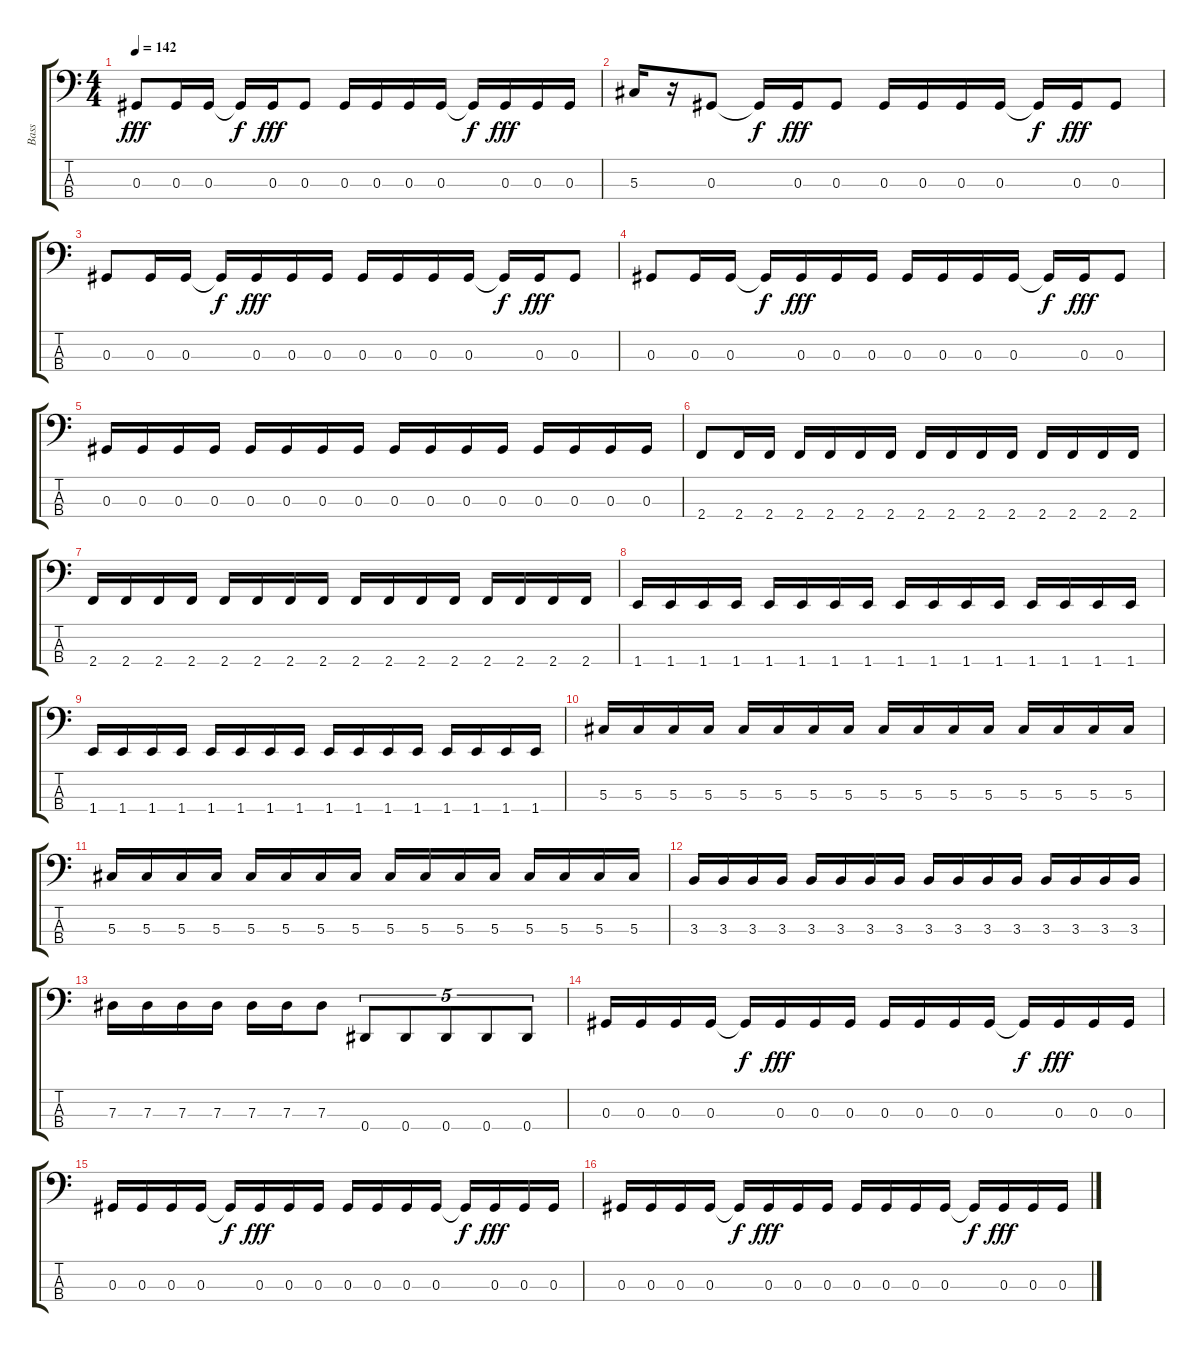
\track ("Bass" "Bass") {instrument electricbassfinger}
\staff {score tabs}
\tuning (Gb2 Db2 Ab1 Eb1) {hide}
\ts (4 4)
\tempo 142
\clef f4
\ks c
0.3.8{dy fff} 0.3.16 0.3.16 0.3{t}.16{dy f} 0.3.16{dy fff} 0.3.8 0.3.16 0.3.16 0.3.16 0.3.16 0.3{t}.16{dy f} 0.3.16{dy fff} 0.3.16 0.3.16 |
5.3.16 r.16 0.3.8 0.3{t}.16{dy f} 0.3.16{dy fff} 0.3.8 0.3.16 0.3.16 0.3.16 0.3.16 0.3{t}.16{dy f} 0.3.16{dy fff} 0.3.8 |
0.3.8 0.3.16 0.3.16 0.3{t}.16{dy f} 0.3.16{dy fff} 0.3.16 0.3.16 0.3.16 0.3.16 0.3.16 0.3.16 0.3{t}.16{dy f} 0.3.16{dy fff} 0.3.8 |
0.3.8 0.3.16 0.3.16 0.3{t}.16{dy f} 0.3.16{dy fff} 0.3.16 0.3.16 0.3.16 0.3.16 0.3.16 0.3.16 0.3{t}.16{dy f} 0.3.16{dy fff} 0.3.8 |
0.3.16 0.3.16 0.3.16 0.3.16 0.3.16 0.3.16 0.3.16 0.3.16 0.3.16 0.3.16 0.3.16 0.3.16 0.3.16 0.3.16 0.3.16 0.3.16 |
2.4.8 2.4.16 2.4.16 2.4.16 2.4.16 2.4.16 2.4.16 2.4.16 2.4.16 2.4.16 2.4.16 2.4.16 2.4.16 2.4.16 2.4.16 |
2.4.16 2.4.16 2.4.16 2.4.16 2.4.16 2.4.16 2.4.16 2.4.16 2.4.16 2.4.16 2.4.16 2.4.16 2.4.16 2.4.16 2.4.16 2.4.16 |
1.4.16 1.4.16 1.4.16 1.4.16 1.4.16 1.4.16 1.4.16 1.4.16 1.4.16 1.4.16 1.4.16 1.4.16 1.4.16 1.4.16 1.4.16 1.4.16 |
1.4.16 1.4.16 1.4.16 1.4.16 1.4.16 1.4.16 1.4.16 1.4.16 1.4.16 1.4.16 1.4.16 1.4.16 1.4.16 1.4.16 1.4.16 1.4.16 |
5.3.16 5.3.16 5.3.16 5.3.16 5.3.16 5.3.16 5.3.16 5.3.16 5.3.16 5.3.16 5.3.16 5.3.16 5.3.16 5.3.16 5.3.16 5.3.16 |
5.3.16 5.3.16 5.3.16 5.3.16 5.3.16 5.3.16 5.3.16 5.3.16 5.3.16 5.3.16 5.3.16 5.3.16 5.3.16 5.3.16 5.3.16 5.3.16 |
3.3.16 3.3.16 3.3.16 3.3.16 3.3.16 3.3.16 3.3.16 3.3.16 3.3.16 3.3.16 3.3.16 3.3.16 3.3.16 3.3.16 3.3.16 3.3.16 |
7.3.16 7.3.16 7.3.16 7.3.16 7.3.16 7.3.16 7.3.8 0.4.8{tu (5 4)} 0.4.8{tu (5 4)} 0.4.8{tu (5 4)} 0.4.8{tu (5 4)} 0.4.8{tu (5 4)} |
0.3.16 0.3.16 0.3.16 0.3.16 0.3{t}.16{dy f} 0.3.16{dy fff} 0.3.16 0.3.16 0.3.16 0.3.16 0.3.16 0.3.16 0.3{t}.16{dy f} 0.3.16{dy fff} 0.3.16 0.3.16 |
0.3.16 0.3.16 0.3.16 0.3.16 0.3{t}.16{dy f} 0.3.16{dy fff} 0.3.16 0.3.16 0.3.16 0.3.16 0.3.16 0.3.16 0.3{t}.16{dy f} 0.3.16{dy fff} 0.3.16 0.3.16 |
0.3.16 0.3.16 0.3.16 0.3.16 0.3{t}.16{dy f} 0.3.16{dy fff} 0.3.16 0.3.16 0.3.16 0.3.16 0.3.16 0.3.16 0.3{t}.16{dy f} 0.3.16{dy fff} 0.3.16 0.3.16
